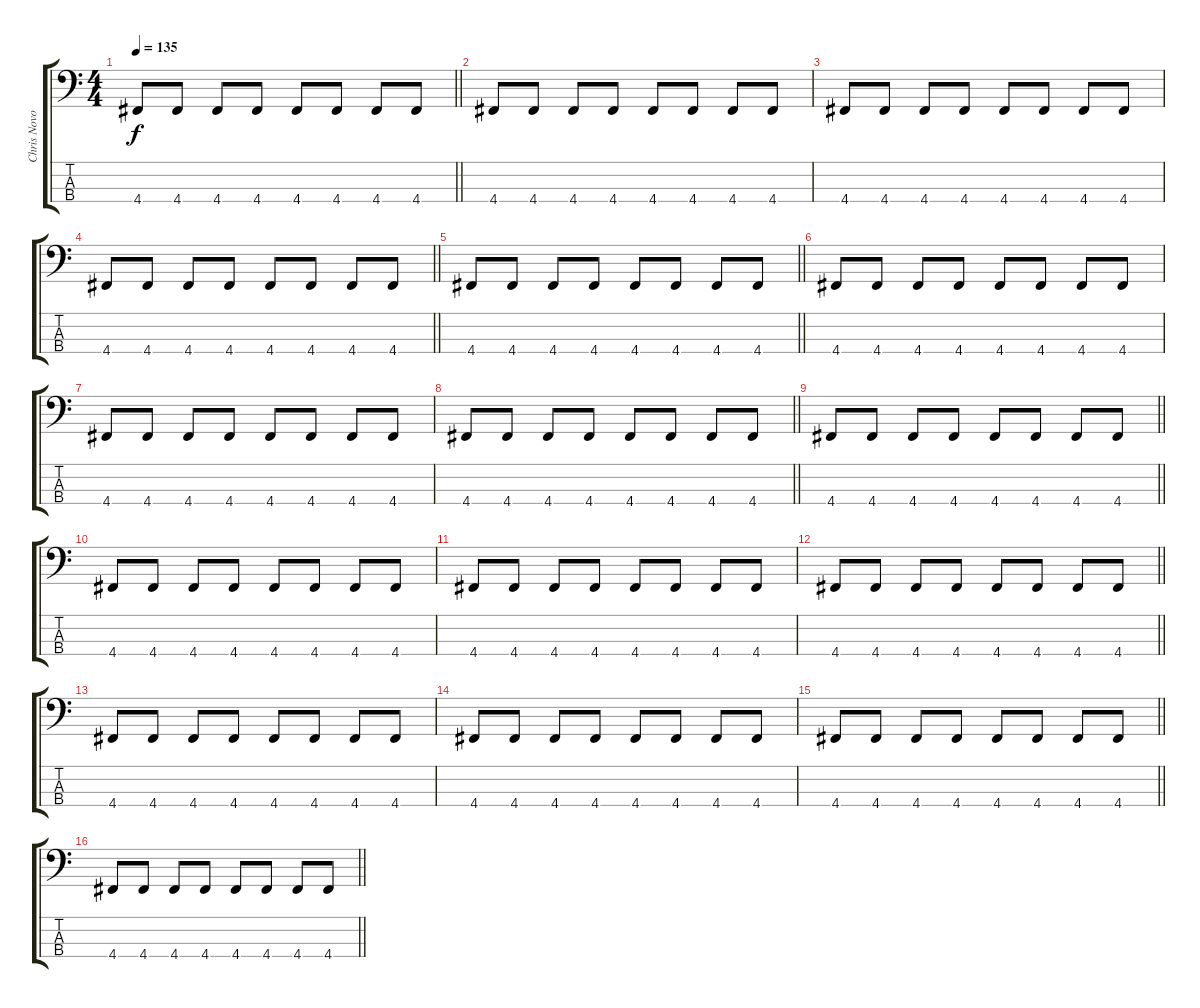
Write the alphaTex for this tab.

\track ("Chris Novoselic" "Chris Novo") {instrument electricbasspick}
\staff {score tabs}
\tuning (G2 D2 A1 D1) {hide}
\ts (4 4)
\tempo 135
\clef f4
\barLineRight lightlight
\ks c
4.4.8{dy f} 4.4.8 4.4.8 4.4.8 4.4.8 4.4.8 4.4.8 4.4.8 |
4.4.8 4.4.8 4.4.8 4.4.8 4.4.8 4.4.8 4.4.8 4.4.8 |
4.4.8 4.4.8 4.4.8 4.4.8 4.4.8 4.4.8 4.4.8 4.4.8 |
\barLineRight lightlight
4.4.8 4.4.8 4.4.8 4.4.8 4.4.8 4.4.8 4.4.8 4.4.8 |
\barLineRight lightlight
4.4.8 4.4.8 4.4.8 4.4.8 4.4.8 4.4.8 4.4.8 4.4.8 |
4.4.8 4.4.8 4.4.8 4.4.8 4.4.8 4.4.8 4.4.8 4.4.8 |
4.4.8 4.4.8 4.4.8 4.4.8 4.4.8 4.4.8 4.4.8 4.4.8 |
\barLineRight lightlight
4.4.8 4.4.8 4.4.8 4.4.8 4.4.8 4.4.8 4.4.8 4.4.8 |
\barLineRight lightlight
4.4.8 4.4.8 4.4.8 4.4.8 4.4.8 4.4.8 4.4.8 4.4.8 |
4.4.8 4.4.8 4.4.8 4.4.8 4.4.8 4.4.8 4.4.8 4.4.8 |
4.4.8 4.4.8 4.4.8 4.4.8 4.4.8 4.4.8 4.4.8 4.4.8 |
\barLineRight lightlight
4.4.8 4.4.8 4.4.8 4.4.8 4.4.8 4.4.8 4.4.8 4.4.8 |
4.4.8 4.4.8 4.4.8 4.4.8 4.4.8 4.4.8 4.4.8 4.4.8 |
4.4.8 4.4.8 4.4.8 4.4.8 4.4.8 4.4.8 4.4.8 4.4.8 |
\barLineRight lightlight
4.4.8 4.4.8 4.4.8 4.4.8 4.4.8 4.4.8 4.4.8 4.4.8 |
\barLineRight lightlight
4.4.8 4.4.8 4.4.8 4.4.8 4.4.8 4.4.8 4.4.8 4.4.8
